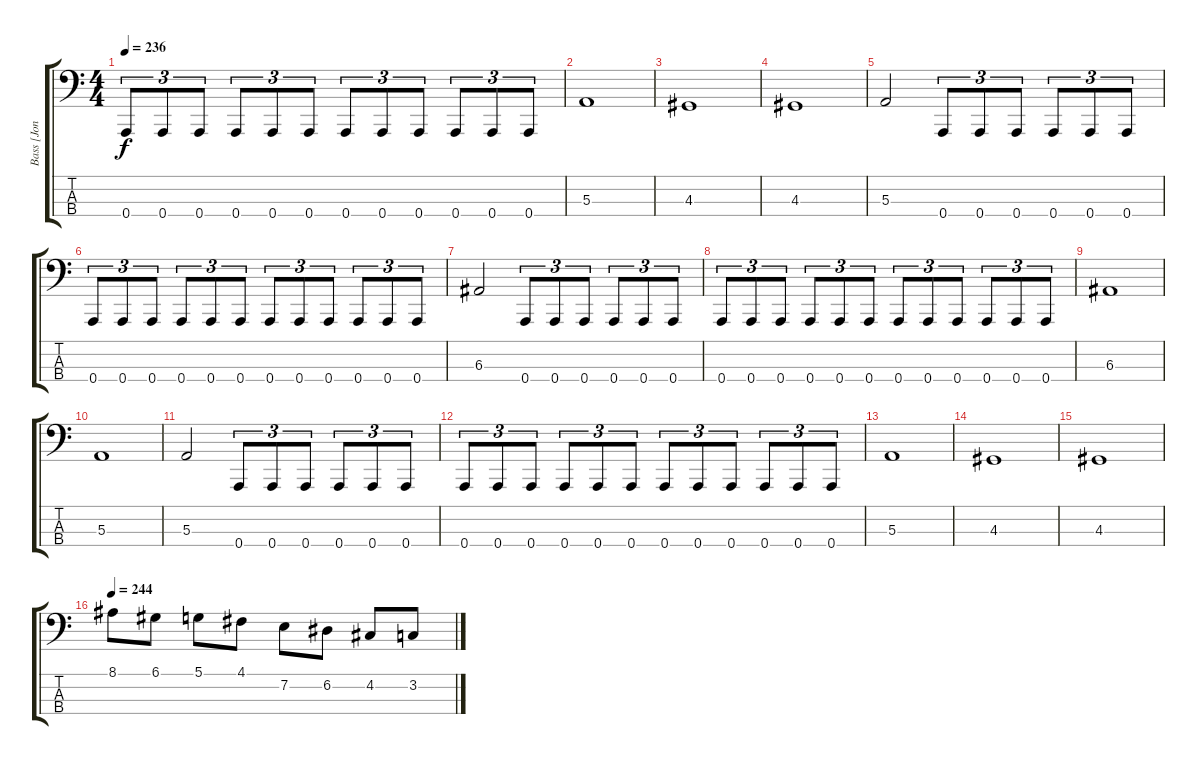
\track ("Bass [Jon Vesano]" "Bass [Jon ") {instrument electricbassfinger}
\staff {score tabs}
\tuning (D2 A1 E1 A0) {hide}
\ts (4 4)
\tempo 236
\clef f4
\ks c
0.4.8{tu (3 2) dy f} 0.4.8{tu (3 2)} 0.4.8{tu (3 2)} 0.4.8{tu (3 2)} 0.4.8{tu (3 2)} 0.4.8{tu (3 2)} 0.4.8{tu (3 2)} 0.4.8{tu (3 2)} 0.4.8{tu (3 2)} 0.4.8{tu (3 2)} 0.4.8{tu (3 2)} 0.4.8{tu (3 2)} |
5.3.1 |
4.3.1 |
4.3.1 |
5.3.2 0.4.8{tu (3 2)} 0.4.8{tu (3 2)} 0.4.8{tu (3 2)} 0.4.8{tu (3 2)} 0.4.8{tu (3 2)} 0.4.8{tu (3 2)} |
0.4.8{tu (3 2)} 0.4.8{tu (3 2)} 0.4.8{tu (3 2)} 0.4.8{tu (3 2)} 0.4.8{tu (3 2)} 0.4.8{tu (3 2)} 0.4.8{tu (3 2)} 0.4.8{tu (3 2)} 0.4.8{tu (3 2)} 0.4.8{tu (3 2)} 0.4.8{tu (3 2)} 0.4.8{tu (3 2)} |
6.3.2 0.4.8{tu (3 2)} 0.4.8{tu (3 2)} 0.4.8{tu (3 2)} 0.4.8{tu (3 2)} 0.4.8{tu (3 2)} 0.4.8{tu (3 2)} |
0.4.8{tu (3 2)} 0.4.8{tu (3 2)} 0.4.8{tu (3 2)} 0.4.8{tu (3 2)} 0.4.8{tu (3 2)} 0.4.8{tu (3 2)} 0.4.8{tu (3 2)} 0.4.8{tu (3 2)} 0.4.8{tu (3 2)} 0.4.8{tu (3 2)} 0.4.8{tu (3 2)} 0.4.8{tu (3 2)} |
6.3.1 |
5.3.1 |
5.3.2 0.4.8{tu (3 2)} 0.4.8{tu (3 2)} 0.4.8{tu (3 2)} 0.4.8{tu (3 2)} 0.4.8{tu (3 2)} 0.4.8{tu (3 2)} |
0.4.8{tu (3 2)} 0.4.8{tu (3 2)} 0.4.8{tu (3 2)} 0.4.8{tu (3 2)} 0.4.8{tu (3 2)} 0.4.8{tu (3 2)} 0.4.8{tu (3 2)} 0.4.8{tu (3 2)} 0.4.8{tu (3 2)} 0.4.8{tu (3 2)} 0.4.8{tu (3 2)} 0.4.8{tu (3 2)} |
5.3.1 |
4.3.1 |
4.3.1 |
\tempo 244
8.1.8 6.1.8 5.1.8 4.1.8 7.2.8 6.2.8 4.2.8 3.2.8
